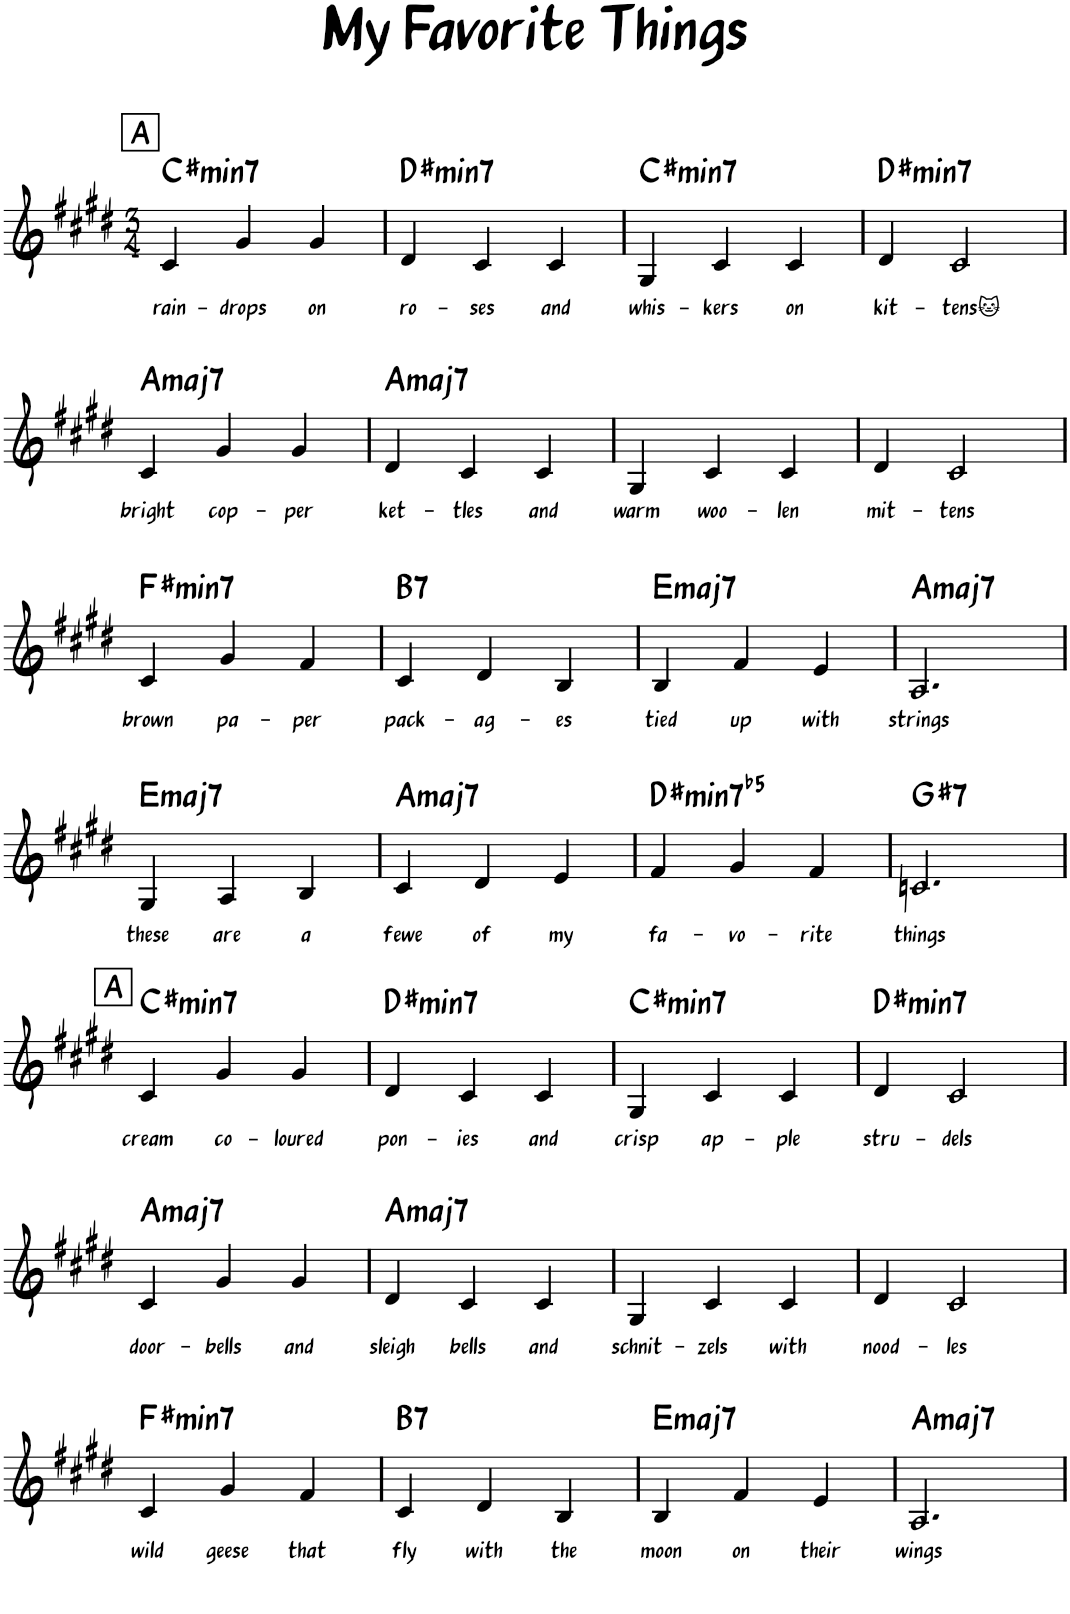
**kern	**kern	**kern	**text	**harte	**kern	**text	**harte
*part4	*part3	*part2	*part2	*part2	*part1	*part1	*part1
*staff4	*staff3	*staff2	*staff2	*	*staff1	*staff1	*
*I"Electric Bass	*I"Electric Bass	*I"Piano	*	*	*I"Bb Trumpet	*	*
*I'El. B.	*I'El. B.	*I'Pno.	*	*	*I'Bb Tpt.	*	*
*stria4	*stria5	*stria5	*	*	*	*	*
*	*clefF4	*clefG2	*	*	*clefG2	*	*
*Trd7c12	*Trd7c12	*	*	*	*Trd1c2	*	*
*k[f#c#]	*k[f#c#]	*k[f#c#]	*	*	*k[f#c#g#d#]	*	*
*M3/4	*M3/4	*M3/4	*	*	*M3/4	*	*
!!LO:REH:place=s1:a:B:rj:fs=14:t=A
=1	=1	=1	=1	=1	=1	=1	=1
!	!	!	!	!LO:H:kt=min7	!	!LO:LY:b	!LO:H:kt=min7
[2BB	[2BB	4B	rain-	B:min7	4c#/	rain-	C#:min7
!	!	!	!	!	!	!LO:LY:b	!
.	.	4f#	-drops	.	4g#/	-drops	.
*Xbrackettup	*Xbrackettup	*	*	*	*	*	*
!	!	!	!	!	!	!LO:LY:b	!
6BB]	6BB]	4f#	on	.	4g#/	on	.
12F#	12F#	.	.	.	.	.	.
=2	=2	=2	=2	=2	=2	=2	=2
!	!	!	!	!LO:H:kt=min7	!	!LO:LY:b	!LO:H:kt=min7
2C#	2C#	4c#	ro-	C#:min7	4d#/	ro-	D#:min7
!	!	!	!	!	!	!LO:LY:b	!
.	.	4B	-ses	.	4c#/	-ses	.
!	!	!	!	!	!	!LO:LY:b	!
4GG#X	4GG#X	4B	and	.	4c#/	and	.
=3	=3	=3	=3	=3	=3	=3	=3
!	!	!	!	!LO:H:kt=min7	!	!LO:LY:b	!LO:H:kt=min7
[2BB	[2BB	4F#	whis-	B:min7	4G#/	whis-	C#:min7
!	!	!	!	!	!	!LO:LY:b	!
.	.	4B	-kers	.	4c#/	-kers	.
!	!	!	!	!	!	!LO:LY:b	!
6BB]	6BB]	4B	on	.	4c#/	on	.
12F#	12F#	.	.	.	.	.	.
=4	=4	=4	=4	=4	=4	=4	=4
!	!	!	!	!LO:H:kt=min7	!	!LO:LY:b	!LO:H:kt=min7
4C#	4C#	4c#	kit-	C#:min7	4d#/	kit-	D#:min7
!	!	!	!	!	!	!LO:LY:b	!
4E	4E	2B	-tens🐱	.	2c#/	-tens🐱	.
4G#X	4G#X	.	.	.	.	.	.
!!LO:LB:g=z
=5	=5	=5	=5	=5	=5	=5	=5
!	!	!	!	!LO:H:kt=maj7	!	!LO:LY:b	!LO:H:kt=maj7
[2GG	[2GG	4B	bright	G:maj7	4c#/	bright	A:maj7
!	!	!	!	!	!	!LO:LY:b	!
.	.	4f#	cop-	.	4g#/	cop-	.
!	!	!	!	!	!	!LO:LY:b	!
6GG]	6GG]	4f#	-per	.	4g#/	-per	.
12D	12D	.	.	.	.	.	.
=6	=6	=6	=6	=6	=6	=6	=6
!	!	!	!	!LO:H:kt=maj7	!	!LO:LY:b	!LO:H:kt=maj7
2C#	2C#	4c#	ket-	G:maj7	4d#/	ket-	A:maj7
!	!	!	!	!	!	!LO:LY:b	!
.	.	4B	-tles	.	4c#/	-tles	.
!	!	!	!	!	!	!LO:LY:b	!
4GG#X	4GG#X	4B	and	.	4c#/	and	.
=7	=7	=7	=7	=7	=7	=7	=7
!	!	!	!	!	!	!LO:LY:b	!
[2GG	[2GG	4F#	warm	.	4G#/	warm	.
!	!	!	!	!	!	!LO:LY:b	!
.	.	4B	woo-	.	4c#/	woo-	.
!	!	!	!	!	!	!LO:LY:b	!
6GG]	6GG]	4B	-len	.	4c#/	-len	.
12D	12D	.	.	.	.	.	.
=8	=8	=8	=8	=8	=8	=8	=8
!	!	!	!	!	!	!LO:LY:b	!
4GG	4GG	4c#	mit-	.	4d#/	mit-	.
!	!	!	!	!	!	!LO:LY:b	!
4BB	4BB	2B	-tens	.	2c#/	-tens	.
4D	4D	.	.	.	.	.	.
!!LO:LB:g=z
=9	=9	=9	=9	=9	=9	=9	=9
!	!	!	!	!LO:H:kt=min7	!	!LO:LY:b	!LO:H:kt=min7
[2EE	[2EE	4B	brown	E:min7	4c#/	brown	F#:min7
!	!	!	!	!	!	!LO:LY:b	!
.	.	4f#	pa-	.	4g#/	pa-	.
!	!	!	!	!	!	!LO:LY:b	!
6EE]	6EE]	4e	-per	.	4f#/	-per	.
12BB	12BB	.	.	.	.	.	.
=10	=10	=10	=10	=10	=10	=10	=10
!	!	!	!	!LO:H:kt=7	!	!LO:LY:b	!LO:H:kt=7
2AA	2AA	4B	pack-	A:7	4c#/	pack-	B:7
!	!	!	!	!	!	!LO:LY:b	!
.	.	4c#	-ag-	.	4d#/	-ag-	.
!	!	!	!	!	!	!LO:LY:b	!
4EE	4EE	4A	-es	.	4B/	-es	.
=11	=11	=11	=11	=11	=11	=11	=11
!	!	!	!	!LO:H:kt=maj7	!	!LO:LY:b	!LO:H:kt=maj7
[2D	[2D	4A	tied	D:maj7	4B/	tied	E:maj7
!	!	!	!	!	!	!LO:LY:b	!
.	.	4e	up	.	4f#/	up	.
!	!	!	!	!	!	!LO:LY:b	!
6D]	6D]	4d	with	.	4e/	with	.
12A	12A	.	.	.	.	.	.
=12	=12	=12	=12	=12	=12	=12	=12
!	!	!	!	!LO:H:kt=maj7	!	!LO:LY:b	!LO:H:kt=maj7
4GG	4GG	2.G	strings	G:maj7	2.A/	strings	A:maj7
4BB	4BB	.	.	.	.	.	.
4D	4D	.	.	.	.	.	.
!!LO:LB:g=z
=13	=13	=13	=13	=13	=13	=13	=13
!	!	!	!	!LO:H:kt=maj7	!	!LO:LY:b	!LO:H:kt=maj7
[2D	[2D	4F#	these	D:maj7	4G#/	these	E:maj7
!	!	!	!	!	!	!LO:LY:b	!
.	.	4G	are	.	4A/	are	.
!	!	!	!	!	!	!LO:LY:b	!
6D]	6D]	4A	a	.	4B/	a	.
12A	12A	.	.	.	.	.	.
=14	=14	=14	=14	=14	=14	=14	=14
!	!	!	!	!LO:H:kt=maj7	!	!LO:LY:b	!LO:H:kt=maj7
2GG	2GG	4B	few	G:maj7	4c#/	fewe	A:maj7
!	!	!	!	!	!	!LO:LY:b	!
.	.	4c#	of	.	4d#/	of	.
!	!	!	!	!	!	!LO:LY:b	!
4D	4D	4d	my	.	4e/	my	.
=15	=15	=15	=15	=15	=15	=15	=15
!	!	!	!	!LO:H:kt=min7b5	!	!LO:LY:b	!LO:H:kt=min7b5
[2C#	[2C#	4e	fa-	C#:hdim7	4f#/	fa-	D#:hdim7
!	!	!	!	!	!	!LO:LY:b	!
.	.	4f#	-vo-	.	4g#/	-vo-	.
!	!	!	!	!	!	!LO:LY:b	!
6C#]	6C#]	4e	-rite	.	4f#/	-rite	.
12G	12G	.	.	.	.	.	.
=16	=16	=16	=16	=16	=16	=16	=16
!	!	!	!	!LO:H:kt=7	!	!LO:LY:b	!LO:H:kt=7
4FF#	4FF#	2.B-X	things	F#:7	2.cn/	things	G#:7
4AA#X	4AA#X	.	.	.	.	.	.
4C#	4C#	.	.	.	.	.	.
!!LO:LB:g=z
!!LO:REH:place=s1:a:B:rj:fs=14:t=A
=17	=17	=17	=17	=17	=17	=17	=17
!	!	!	!	!LO:H:kt=min7	!	!LO:LY:b	!LO:H:kt=min7
[4BB	[4BB	4B	cream	B:min7	4c#/	cream	C#:min7
!	!	!	!	!	!	!LO:LY:b	!
6BB]	6BB]	4f#	co-	.	4g#/	co-	.
[12F#	[12F#	.	.	.	.	.	.
!	!	!	!	!	!	!LO:LY:b	!
8.F#\L]	8.F#/L]	4f#	-loured	.	4g#/	-loured	.
16FF#'\Jk	16FF#'/Jk	.	.	.	.	.	.
=18	=18	=18	=18	=18	=18	=18	=18
!	!	!	!	!LO:H:kt=min7	!	!LO:LY:b	!LO:H:kt=min7
4C#	4C#	4c#	pon-	C#:min7	4d#/	pon-	D#:min7
!	!	!	!	!	!	!LO:LY:b	!
4G#X	4G#X	4B	-ies	.	4c#/	-ies	.
!	!	!	!	!	!	!LO:LY:b	!
4GG#X	4GG#X	4B	and	.	4c#/	and	.
=19	=19	=19	=19	=19	=19	=19	=19
!	!	!	!	!LO:H:kt=min7	!	!LO:LY:b	!LO:H:kt=min7
[4BB	[4BB	4F#	crisp	B:min7	4G#/	crisp	C#:min7
!	!	!	!	!	!	!LO:LY:b	!
6BB]	6BB]	4B	ap-	.	4c#/	ap-	.
[12F#	[12F#	.	.	.	.	.	.
!	!	!	!	!	!	!LO:LY:b	!
8.F#\L]	8.F#/L]	4B	-ple	.	4c#/	-ple	.
16FF#'\Jk	16FF#'/Jk	.	.	.	.	.	.
=20	=20	=20	=20	=20	=20	=20	=20
!	!	!	!	!LO:H:kt=min7	!	!LO:LY:b	!LO:H:kt=min7
4C#	4C#	4c#	stru-	C#:min7	4d#/	stru-	D#:min7
!	!	!	!	!	!	!LO:LY:b	!
4E	4E	2B	-dels	.	2c#/	-dels	.
6G#X	6G#X	.	.	.	.	.	.
12GG#X	12GG#X	.	.	.	.	.	.
!!LO:LB:g=z
=21	=21	=21	=21	=21	=21	=21	=21
!	!	!	!	!LO:H:kt=maj7	!	!LO:LY:b	!LO:H:kt=maj7
[4GG	[4GG	4B	door-	G:maj7	4c#/	door-	A:maj7
!	!	!	!	!	!	!LO:LY:b	!
6GG]	6GG]	4f#	-bells	.	4g#/	-bells	.
[12D	[12D	.	.	.	.	.	.
!	!	!	!	!	!	!LO:LY:b	!
8.D\L]	8.D\L]	4f#	and	.	4g#/	and	.
16D'\Jk	16D'\Jk	.	.	.	.	.	.
=22	=22	=22	=22	=22	=22	=22	=22
!	!	!	!	!LO:H:kt=maj7	!	!LO:LY:b	!LO:H:kt=maj7
4C#	4C#	4c#	sleigh	G:maj7	4d#/	sleigh	A:maj7
!	!	!	!	!	!	!LO:LY:b	!
4G#X	4G#X	4B	bells	.	4c#/	bells	.
!	!	!	!	!	!	!LO:LY:b	!
4GG#X	4GG#X	4B	and	.	4c#/	and	.
=23	=23	=23	=23	=23	=23	=23	=23
!	!	!	!	!	!	!LO:LY:b	!
[4GG	[4GG	4F#	schnit-	.	4G#/	schnit-	.
!	!	!	!	!	!	!LO:LY:b	!
6GG]	6GG]	4B	-zels	.	4c#/	-zels	.
[12D	[12D	.	.	.	.	.	.
!	!	!	!	!	!	!LO:LY:b	!
8.D\L]	8.D\L]	4B	with	.	4c#/	with	.
16D'\Jk	16D'\Jk	.	.	.	.	.	.
=24	=24	=24	=24	=24	=24	=24	=24
!	!	!	!	!	!	!LO:LY:b	!
4GG	4GG	4c#	nood-	.	4d#/	nood-	.
!	!	!	!	!	!	!LO:LY:b	!
4BB	4BB	2B	-les	.	2c#/	-les	.
6D	6D	.	.	.	.	.	.
12D	12D	.	.	.	.	.	.
!!LO:LB:g=z
=25	=25	=25	=25	=25	=25	=25	=25
!	!	!	!	!LO:H:kt=min7	!	!LO:LY:b	!LO:H:kt=min7
[4EE	[4EE	4B	wild	E:min7	4c#/	wild	F#:min7
!	!	!	!	!	!	!LO:LY:b	!
6EE]	6EE]	4f#	geese	.	4g#/	geese	.
[12BB	[12BB	.	.	.	.	.	.
!	!	!	!	!	!	!LO:LY:b	!
8.BB\L]	8.BB/L]	4e	that	.	4f#/	that	.
16BB'\Jk	16BB'/Jk	.	.	.	.	.	.
=26	=26	=26	=26	=26	=26	=26	=26
!	!	!	!	!LO:H:kt=7	!	!LO:LY:b	!LO:H:kt=7
4AA	4AA	4B	fly	A:7	4c#/	fly	B:7
!	!	!	!	!	!	!LO:LY:b	!
4E	4E	4c#	with	.	4d#/	with	.
!	!	!	!	!	!	!LO:LY:b	!
4EE	4EE	4A	the	.	4B/	the	.
=27	=27	=27	=27	=27	=27	=27	=27
!	!	!	!	!LO:H:kt=maj7	!	!LO:LY:b	!LO:H:kt=maj7
[4D	[4D	4A	moon	D:maj7	4B/	moon	E:maj7
!	!	!	!	!	!	!LO:LY:b	!
6D]	6D]	4e	on	.	4f#/	on	.
[12A	[12A	.	.	.	.	.	.
!	!	!	!	!	!	!LO:LY:b	!
8.A\L]	8.A\L]	4d	their	.	4e/	their	.
16AA'\Jk	16AA'\Jk	.	.	.	.	.	.
=28	=28	=28	=28	=28	=28	=28	=28
!	!	!	!	!LO:H:kt=maj7	!	!LO:LY:b	!LO:H:kt=maj7
4GG	4GG	2.G	wings	G:maj7	2.A/	wings	A:maj7
4BB	4BB	.	.	.	.	.	.
6D	6D	.	.	.	.	.	.
12D	12D	.	.	.	.	.	.
=	=	=	=	=	=	=	=
*-	*-	*-	*-	*-	*-	*-	*-
